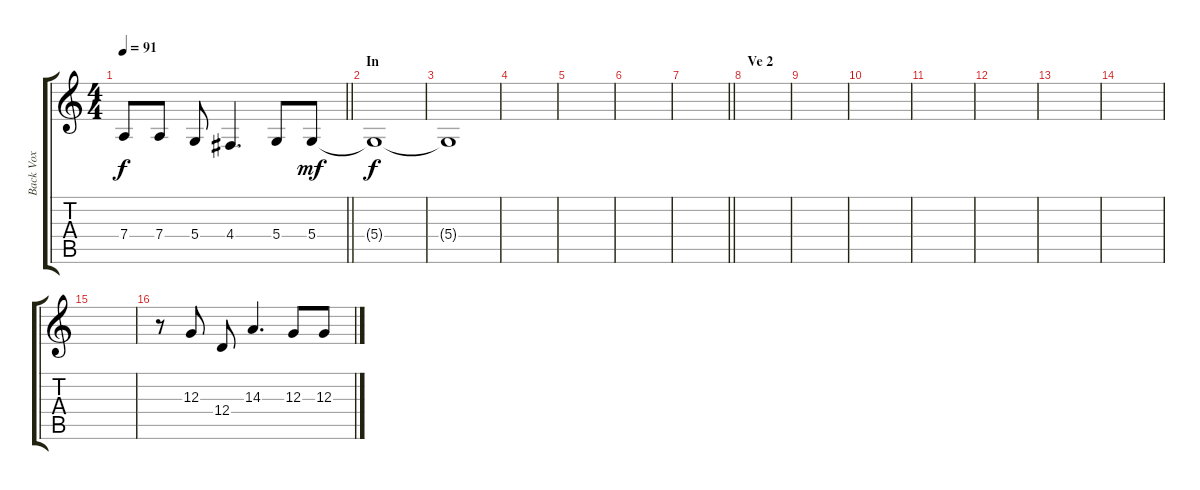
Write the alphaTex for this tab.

\track ("Back Vox" "Back Vox") {instrument oboe}
\staff {score tabs}
\tuning (E4 B3 G3 D3 A2 E2) {hide}
\ts (4 4)
\tempo 91
\clef g2
\barLineRight lightlight
\ks c
7.4.8{dy f} 7.4.8 5.4.8 4.4.4{d} 5.4.8 5.4.8{dy mf} |
\section ("" "In")
5.4{t}.1{dy f} |
5.4{t}.1 |
|
|
|
\barLineRight lightlight
|
\section ("" "Ve 2")
|
|
|
|
|
|
|
|
r.8{volume 10} 12.3.8 12.4.8 14.3.4{d} 12.3.8 12.3.8
